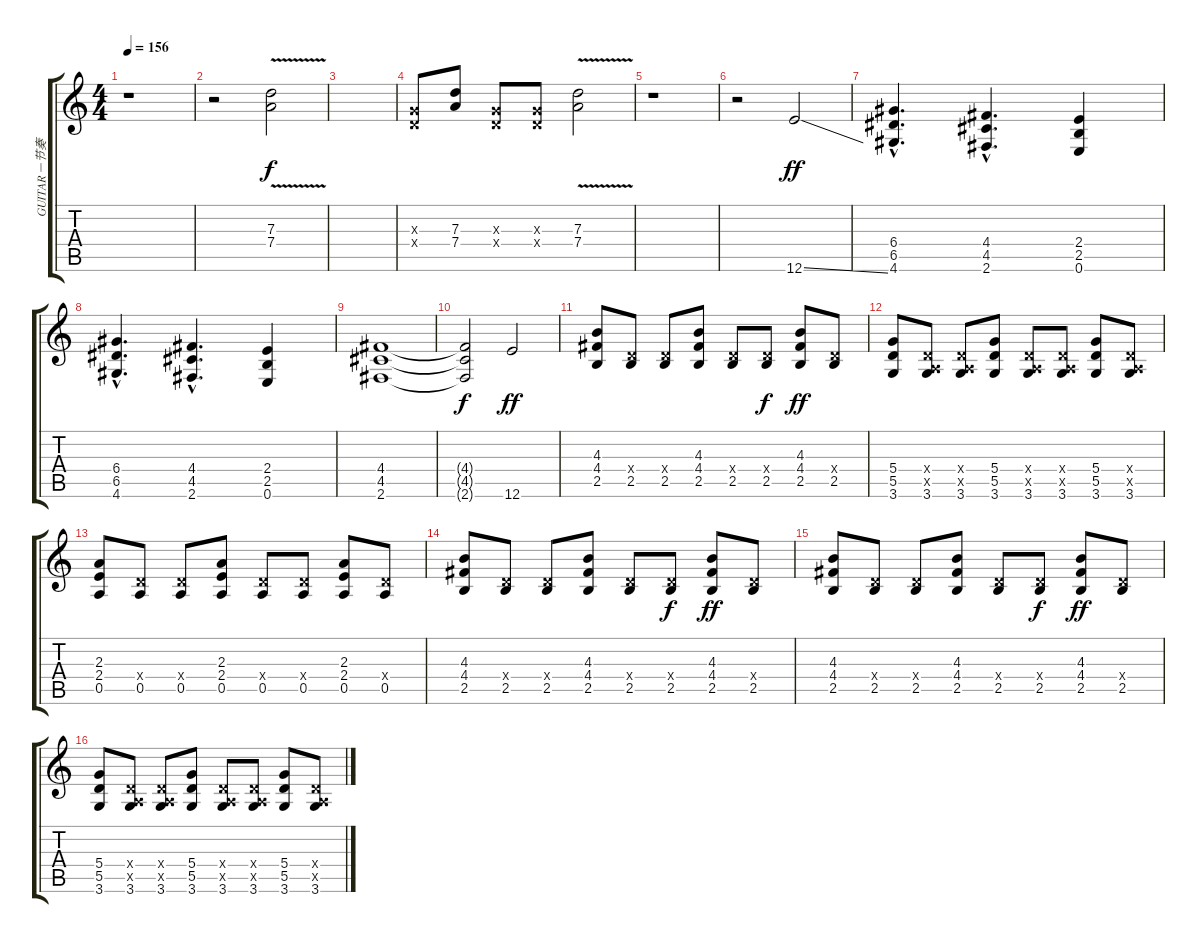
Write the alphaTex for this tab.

\track ("GUITAR－节奏" "GUITAR－节奏") {instrument overdrivenguitar}
\staff {score tabs}
\tuning (E4 B3 G3 D3 A2 E2) {hide}
\ts (4 4)
\tempo 156
\clef g2
\ks c
r.1{dy ff instrument guitarharmonics} |
r.2 (7.3{v} 7.4{v}).2{dy f} |
|
(0.3{x} 0.4{x}).8 (7.3 7.4).8 (0.3{x} 0.4{x}).8 (0.3{x} 0.4{x}).8 (7.3{v} 7.4{v}).2 |
r.1{volume 13 balance 13 instrument overdrivenguitar} |
r.2 12.6{ss}.2{dy ff} |
(6.4{hac} 6.5{hac} 4.6{hac}).4{d} (4.4{hac} 4.5{hac} 2.6{hac}).4{d} (2.4 2.5 0.6).4 |
(6.4{hac} 6.5{hac} 4.6{hac}).4{d} (4.4{hac} 4.5{hac} 2.6{hac}).4{d} (2.4 2.5 0.6).4 |
(4.4 4.5 2.6).1 |
(4.4{t} 4.5{t} 2.6{t}).2{dy f} 12.6.2{dy ff} |
(4.3 4.4 2.5).8 (0.4{x} 2.5).8 (0.4{x} 2.5).8 (4.3 4.4 2.5).8 (0.4{x} 2.5).8 (0.4{x} 2.5).8{dy f} (4.3 4.4 2.5).8{dy ff} (0.4{x} 2.5).8 |
(5.4 5.5 3.6).8 (0.4{x} 0.5{x} 3.6).8 (0.4{x} 0.5{x} 3.6).8 (5.4 5.5 3.6).8 (0.4{x} 0.5{x} 3.6).8 (0.4{x} 0.5{x} 3.6).8 (5.4 5.5 3.6).8 (0.4{x} 0.5{x} 3.6).8 |
(2.3 2.4 0.5).8 (0.4{x} 0.5).8 (0.4{x} 0.5).8 (2.3 2.4 0.5).8 (0.4{x} 0.5).8 (0.4{x} 0.5).8 (2.3 2.4 0.5).8 (0.4{x} 0.5).8 |
(4.3 4.4 2.5).8 (0.4{x} 2.5).8 (0.4{x} 2.5).8 (4.3 4.4 2.5).8 (0.4{x} 2.5).8 (0.4{x} 2.5).8{dy f} (4.3 4.4 2.5).8{dy ff} (0.4{x} 2.5).8 |
(4.3 4.4 2.5).8 (0.4{x} 2.5).8 (0.4{x} 2.5).8 (4.3 4.4 2.5).8 (0.4{x} 2.5).8 (0.4{x} 2.5).8{dy f} (4.3 4.4 2.5).8{dy ff} (0.4{x} 2.5).8 |
(5.4 5.5 3.6).8 (0.4{x} 0.5{x} 3.6).8 (0.4{x} 0.5{x} 3.6).8 (5.4 5.5 3.6).8 (0.4{x} 0.5{x} 3.6).8 (0.4{x} 0.5{x} 3.6).8 (5.4 5.5 3.6).8 (0.4{x} 0.5{x} 3.6).8
